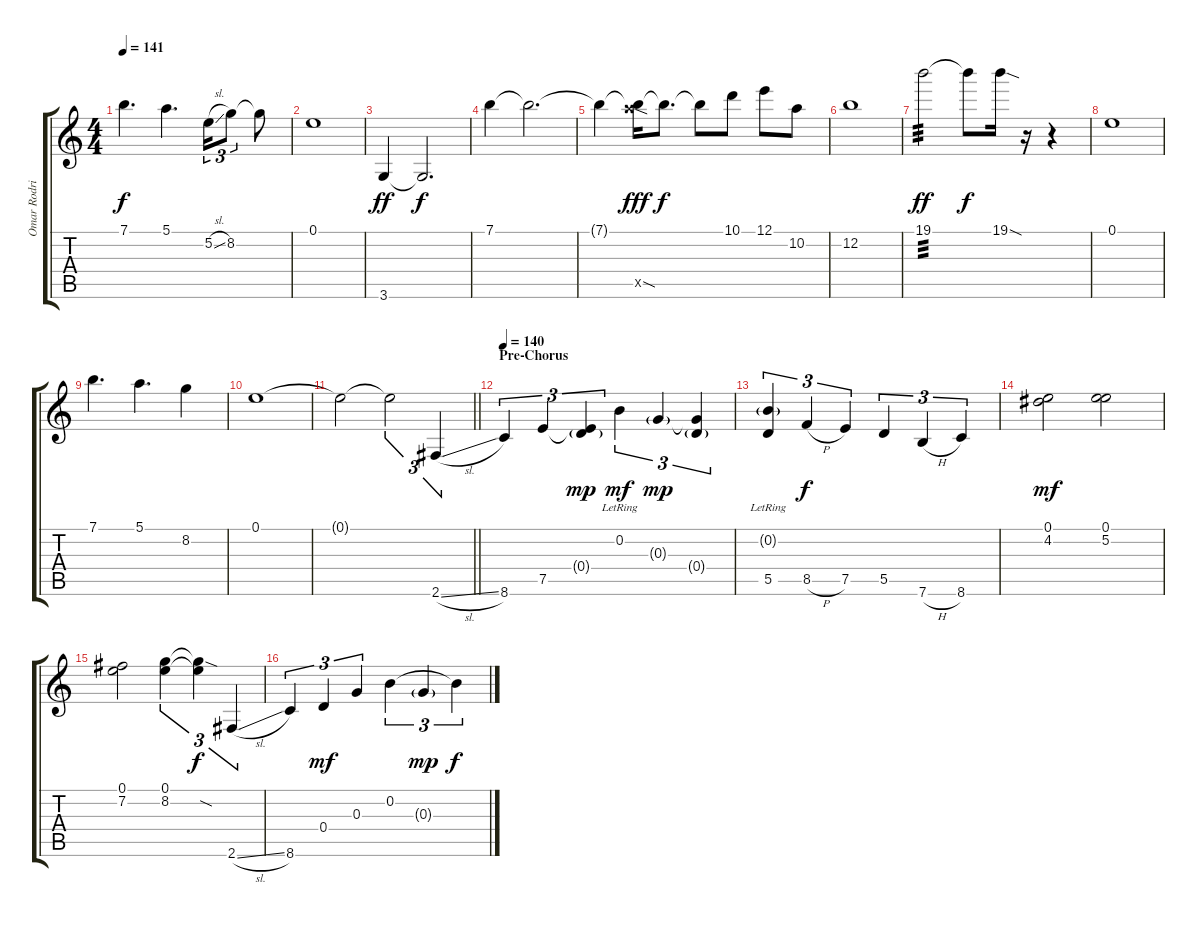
\track ("Omar Rodriguez-Lopez - Guitar 1" "Omar Rodri") {instrument distortionguitar}
\staff {score tabs}
\tuning (E4 B3 G3 D3 A2 E2) {hide}
\ts (4 4)
\tempo 141
\clef g2
\ks c
7.1.4{d dy f volume 13} 5.1.4{d} 5.2{sl}.16{tu (3 2)} 8.2.8{tu (3 2)} 8.2{t}.8 |
0.1.1{volume 10} |
3.6.4{dy ff volume 13} 3.6{t}.2{d dy f volume 10} |
7.1.4{volume 13} 7.1{t}.2{d volume 7} |
7.1{t}.4 (7.1{t} 24.5{sod x}).16{dy fff instrument guitarfretnoise} 7.1{t}.8{d dy f} 7.1{t}.8 10.1.8{volume 13 instrument distortionguitar} 12.1.8 10.2.8 |
12.2.1{volume 10} |
19.1.2{tp 3 dy ff volume 13} 19.1{t}.8{dy f} 19.1{sod}.16 r.16 r.4 |
0.1.1{volume 10} |
7.1.4{d volume 13} 5.1.4{d} 8.2.4 |
0.1.1{volume 5} |
\barLineRight lightlight
0.1{t}.2 0.1{t}.2{tu (3 2)} 2.6{sl}.4{tu (3 2) volume 13 balance 0} |
\section ("" "Pre-Chorus")
\tempo 140
8.6.4{tu (3 2)} 7.5.4{tu (3 2)} (0.4{g} 7.5{t}).4{tu (3 2) dy mp} 0.2{lr}.4{tu (3 2) dy mf} 0.3{g}.4{tu (3 2) dy mp} (0.3{t} 0.4{g}).4{tu (3 2)} |
(0.2{g lr} 5.5).4{tu (3 2)} 8.5{h}.4{tu (3 2) dy f} 7.5.4{tu (3 2)} 5.5.4{tu (3 2)} 7.6{h}.4{tu (3 2)} 8.6.4{tu (3 2)} |
(0.1 4.2).2{dy mf} (0.1 5.2).2 |
(0.1 7.2).2 (0.1 8.2).4{tu (3 2)} (0.1{t} 8.2{sod t}).4{tu (3 2) dy f} 2.6{sl}.4{tu (3 2)} |
8.6.4{tu (3 2)} 0.4.4{tu (3 2) dy mf} 0.3.4{tu (3 2)} 0.2.4{tu (3 2)} 0.3{g}.4{tu (3 2) dy mp} 0.2{t}.4{tu (3 2) dy f}
